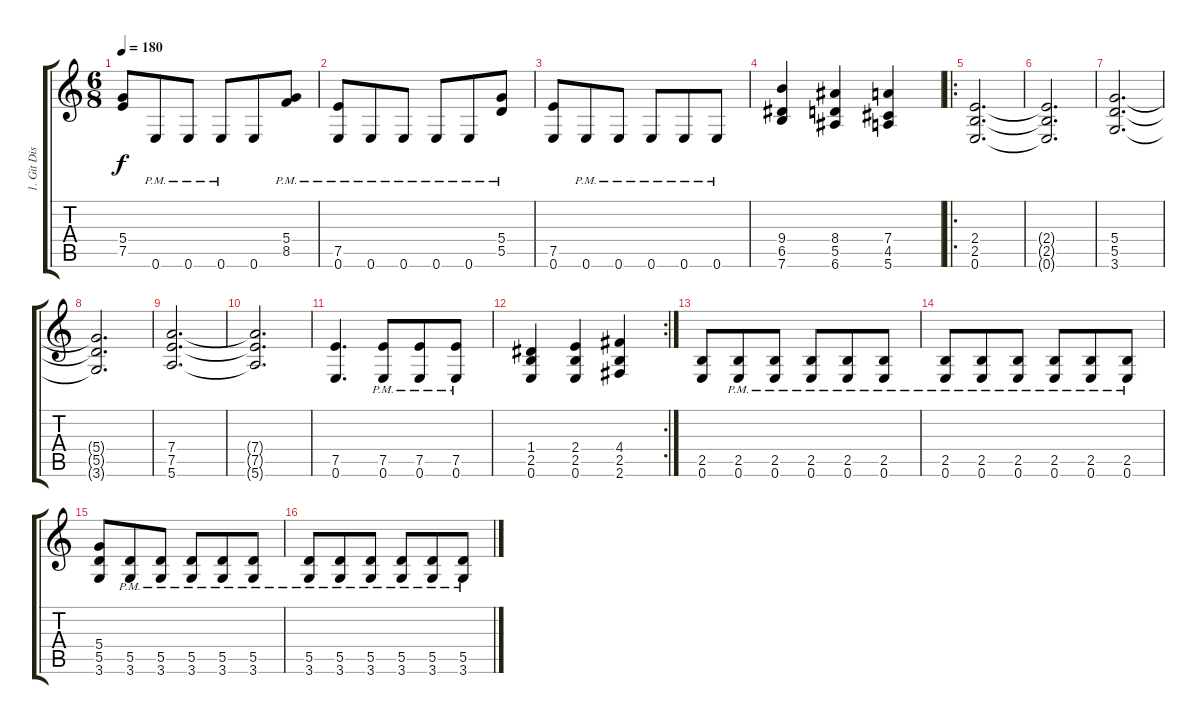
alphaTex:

\track ("1. Git Dist" "1. Git Dis") {instrument distortionguitar}
\staff {score tabs}
\tuning (E4 B3 G3 D3 A2 E2) {hide}
\ts (6 8)
\tempo 180
\clef g2
\ks c
(5.4 7.5).8{dy f} 0.6{pm}.8 0.6{pm}.8 0.6{pm}.8 0.6.8 (5.4{pm} 8.5{pm}).8 |
(7.5{pm} 0.6{pm}).8 0.6{pm}.8 0.6{pm}.8 0.6{pm}.8 0.6{pm}.8 (5.4{pm} 5.5{pm}).8 |
(7.5 0.6).8 0.6{pm}.8 0.6{pm}.8 0.6{pm}.8 0.6{pm}.8 0.6{pm}.8 |
(9.4 6.5 7.6).4 (8.4 5.5 6.6).4 (7.4 4.5 5.6).4 |
\ro
(2.4 2.5 0.6).2{d} |
(2.4{t} 2.5{t} 0.6{t}).2{d} |
(5.4 5.5 3.6).2{d} |
(5.4{t} 5.5{t} 3.6{t}).2{d} |
(7.4 7.5 5.6).2{d} |
(7.4{t} 7.5{t} 5.6{t}).2{d} |
(7.5 0.6).4{d} (7.5{pm} 0.6{pm}).8 (7.5{pm} 0.6{pm}).8 (7.5{pm} 0.6{pm}).8 |
\rc 2
(1.4 2.5 0.6).4 (2.4 2.5 0.6).4 (4.4 2.5 2.6).4 |
(2.5 0.6).8 (2.5{pm} 0.6{pm}).8 (2.5{pm} 0.6{pm}).8 (2.5{pm} 0.6{pm}).8 (2.5{pm} 0.6{pm}).8 (2.5{pm} 0.6{pm}).8 |
(2.5{pm} 0.6{pm}).8 (2.5{pm} 0.6{pm}).8 (2.5{pm} 0.6{pm}).8 (2.5{pm} 0.6{pm}).8 (2.5{pm} 0.6{pm}).8 (2.5{pm} 0.6{pm}).8 |
(5.4 5.5 3.6).8 (5.5{pm} 3.6{pm}).8 (5.5{pm} 3.6{pm}).8 (5.5{pm} 3.6{pm}).8 (5.5{pm} 3.6{pm}).8 (5.5{pm} 3.6{pm}).8 |
(5.5{pm} 3.6{pm}).8 (5.5{pm} 3.6{pm}).8 (5.5{pm} 3.6{pm}).8 (5.5{pm} 3.6{pm}).8 (5.5{pm} 3.6{pm}).8 (5.5{pm} 3.6{pm}).8
